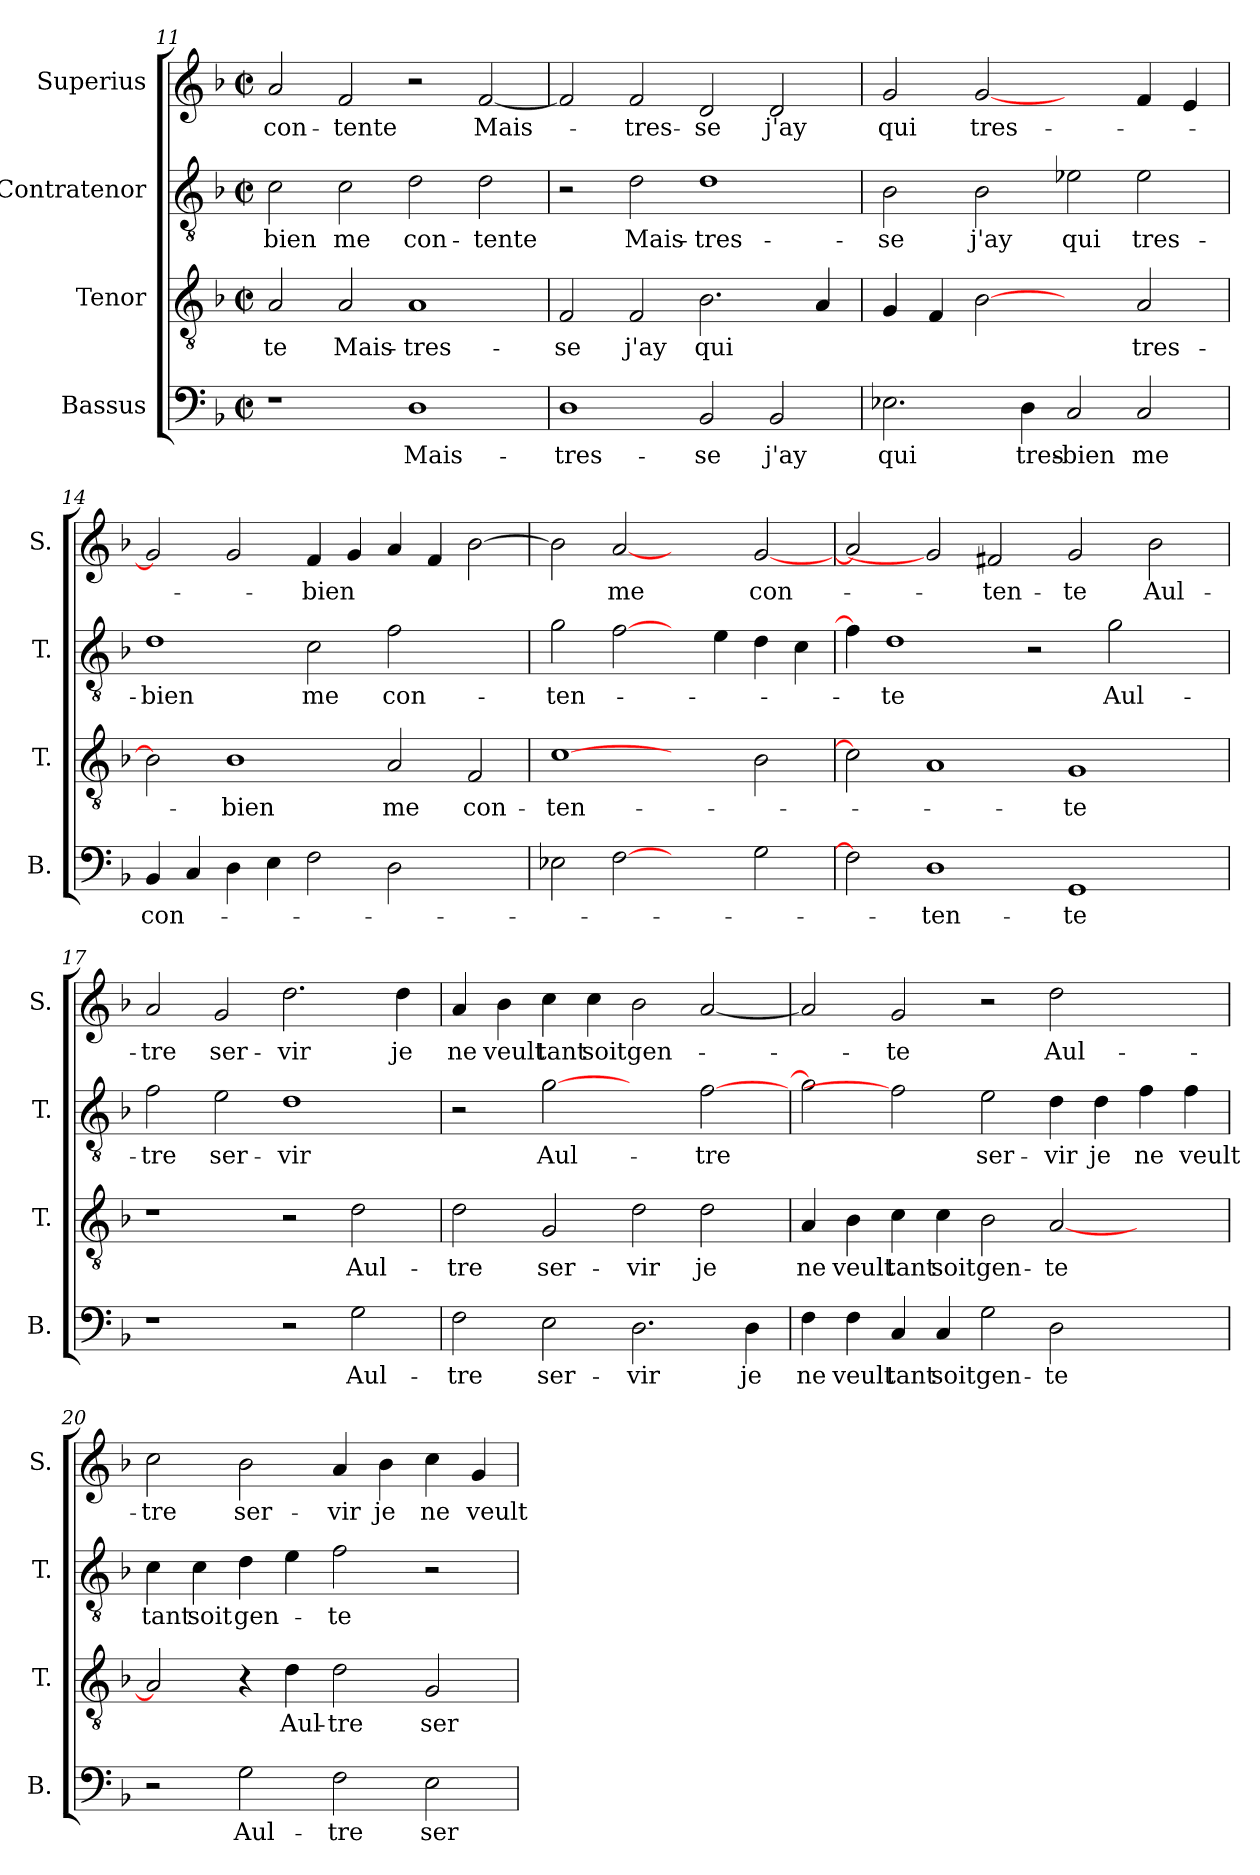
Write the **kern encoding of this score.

**kern	**text	**kern	**text	**kern	**text	**kern	**text
*part4	*part4	*part3	*part3	*part2	*part2	*part1	*part1
*staff4	*staff4	*staff3	*staff3	*staff2	*staff2	*staff1	*staff1
*I"Bassus	*	*I"Tenor	*	*I"Contratenor	*	*I"Superius	*
*I'B.	*	*I'T.	*	*I'T.	*	*I'S.	*
!!LO:LB:g=z
*clefF4	*	*clefGv2	*	*clefGv2	*	*clefG2	*
*k[b-]	*	*k[b-]	*	*k[b-]	*	*k[b-]	*
*F:	*	*F:	*	*F:	*	*F:	*
*M2/2	*	*M2/2	*	*M2/2	*	*M2/2	*
*met(c|)	*	*met(c|)	*	*met(c|)	*	*met(c|)	*
=11	=11	=11	=11	=11	=11	=11	=11
1r	.	2A/	-te	2c\	-bien	2a/	con-
.	.	2A/	Mais-	2c\	me	2f/	-tente
1D\	Mais-	1A/	-tres-	2d\	con-	2r	.
.	.	.	.	2d\	-tente	[2f/	Mais-
=12	=12	=12	=12	=12	=12	=12	=12
1D\	-tres-	2F/	-se	2r	.	2f/]	.
.	.	2F/	j'ay	2d\	Mais-	2f/	-tres-
2BB-/	-se	2.B-\	qui	1d\	-tres-	2d/	-se
2BB-/	j'ay	.	.	.	.	2d/	j'ay
.	.	4A/	.	.	.	.	.
=13	=13	=13	=13	=13	=13	=13	=13
2.E-X\	qui	4G/	.	2B-\	-se	2g/	qui
.	.	4F/	.	.	.	.	.
.	.	[2B-\	.	2B-\	j'ay	[2g/	tres-
4D\	tres-	.	.	.	.	.	.
2C/	-bien	2ryy	.	2e-X\	qui	2ryy	.
2C/	me	2A/	tres-	2e-\	tres-	4f/	.
.	.	.	.	.	.	4e/	.
=14	=14	=14	=14	=14	=14	=14	=14
4BB-/	con-	2B-\]	.	1d\	-bien	2g/]	.
4C/	.	.	.	.	.	.	.
4D\	.	1B-\	-bien	.	.	2g/	.
4E\	.	.	.	.	.	.	.
2F\	.	.	.	2c\	me	4f/	-bien
.	.	.	.	.	.	4g/	.
2D\	.	2A/	me	2f\	con-	4a/	.
.	.	.	.	.	.	4f/	.
2ryy	.	2F/	con-	2ryy	.	[2b-\	.
=15	=15	=15	=15	=15	=15	=15	=15
2E-X\	.	[1c\	-ten-	2g\	-ten-	2b-\]	.
[2F\	.	.	.	[2f\	.	[2a/	me
2ryy	.	2ryy	.	4ryy	.	2ryy	.
.	.	.	.	4e\	.	.	.
2G\	.	2B-\	.	4d\	.	[2g/	con-
.	.	.	.	4c\	.	.	.
!!LO:PB:g=z
=16	=16	=16	=16	=16	=16	=16	=16
2F\]	.	2c\]	.	4f\]	.	2a/]	.
.	.	.	.	1d\	-te	.	.
1D\	-ten-	1A/	.	.	.	2g/]	.
.	.	.	.	.	.	2f#X/	-ten-
.	.	.	.	2r	.	.	.
1GG/	-te	1G/	-te	.	.	2g/	-te
.	.	.	.	2g\	Aul-	.	.
.	.	.	.	.	.	2b-\	Aul-
.	.	.	.	4ryy	.	.	.
=17	=17	=17	=17	=17	=17	=17	=17
1r	.	1r	.	2f\	-tre	2a/	-tre
.	.	.	.	2e\	ser-	2g/	ser-
2r	.	2r	.	1d\	-vir	2.dd\	-vir
2G\	Aul-	2d\	Aul-	.	.	.	.
.	.	.	.	.	.	4dd\	je
=18	=18	=18	=18	=18	=18	=18	=18
2F\	-tre	2d\	-tre	2r	.	4a/	ne
.	.	.	.	.	.	4b-\	veult
2E\	ser-	2G/	ser-	[2g\	Aul-	4cc\	tant
.	.	.	.	.	.	4cc\	soit
2.D\	-vir	2d\	-vir	2ryy	.	2b-\	gen-
.	.	2d\	je	[2f\	-tre	[2a/	.
4D\	je	.	.	.	.	.	.
=19	=19	=19	=19	=19	=19	=19	=19
4F\	ne	4A/	ne	2g\]	.	2a/]	.
4F\	veult	4B-\	veult	.	.	.	.
4C/	tant	4c\	tant	2f\]	.	2g/	-te
4C/	soit	4c\	soit	.	.	.	.
2G\	gen-	2B-\	gen-	2e\	ser-	2r	.
2D\	-te	[2A/	-te	4d\	-vir	2dd\	Aul-
.	.	.	.	4d\	je	.	.
2ryy	.	2ryy	.	4f\	ne	2ryy	.
.	.	.	.	4f\	veult	.	.
=20	=20	=20	=20	=20	=20	=20	=20
2r	.	2A/]	.	4c\	tant	2cc\	-tre
.	.	.	.	4c\	soit	.	.
2G\	Aul-	4r	.	4d\	gen-	2b-\	ser-
.	.	4d\	Aul-	4e\	.	.	.
2F\	-tre	2d\	-tre	2f\	-te	4a/	-vir
.	.	.	.	.	.	4b-\	je
2E\	ser-	2G/	ser-	2r	.	4cc\	ne
.	.	.	.	.	.	4g/	veult
=	=	=	=	=	=	=	=
*-	*-	*-	*-	*-	*-	*-	*-
